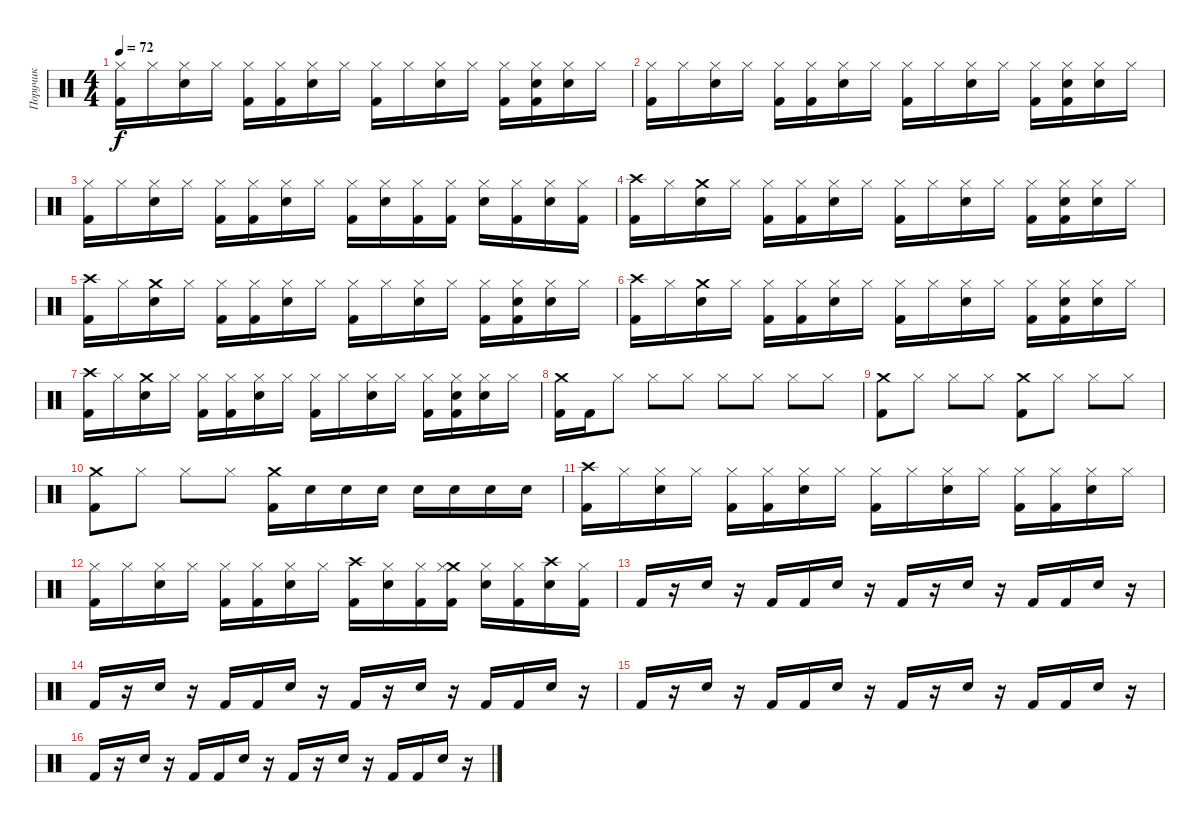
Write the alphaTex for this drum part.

\track ("Поручик" "Поручик") {instrument percussion}
\staff {score}
\articulation defaults
\ts (4 4)
\tempo 72
\clef neutral
\ks c
("Hi-Hat (closed)" "Kick (hit) 2").16{dy f} "Hi-Hat (closed)".16 ("Electric Snare (hit)" "Hi-Hat (closed)").16 "Hi-Hat (closed)".16 ("Hi-Hat (closed)" "Kick (hit) 2").16 ("Hi-Hat (closed)" "Kick (hit) 2").16 ("Electric Snare (hit)" "Hi-Hat (closed)").16 "Hi-Hat (closed)".16 ("Hi-Hat (closed)" "Kick (hit) 2").16 "Hi-Hat (closed)".16 ("Electric Snare (hit)" "Hi-Hat (closed)").16 "Hi-Hat (closed)".16 ("Hi-Hat (closed)" "Kick (hit) 2").16 ("Snare (hit) 2" "Hi-Hat (closed)" "Kick (hit) 2").16 ("Electric Snare (hit)" "Hi-Hat (closed)").16 "Hi-Hat (closed)".16 |
("Hi-Hat (closed)" "Kick (hit) 2").16 "Hi-Hat (closed)".16 ("Electric Snare (hit)" "Hi-Hat (closed)").16 "Hi-Hat (closed)".16 ("Hi-Hat (closed)" "Kick (hit) 2").16 ("Hi-Hat (closed)" "Kick (hit) 2").16 ("Electric Snare (hit)" "Hi-Hat (closed)").16 "Hi-Hat (closed)".16 ("Hi-Hat (closed)" "Kick (hit) 2").16 "Hi-Hat (closed)".16 ("Electric Snare (hit)" "Hi-Hat (closed)").16 "Hi-Hat (closed)".16 ("Hi-Hat (closed)" "Kick (hit) 2").16 ("Snare (hit) 2" "Hi-Hat (closed)" "Kick (hit) 2").16 ("Electric Snare (hit)" "Hi-Hat (closed)").16 "Hi-Hat (closed)".16 |
("Hi-Hat (closed)" "Kick (hit) 2").16 "Hi-Hat (closed)".16 ("Electric Snare (hit)" "Hi-Hat (closed)").16 "Hi-Hat (closed)".16 ("Hi-Hat (closed)" "Kick (hit) 2").16 ("Hi-Hat (closed)" "Kick (hit) 2").16 ("Electric Snare (hit)" "Hi-Hat (closed)").16 "Hi-Hat (closed)".16 ("Hi-Hat (closed)" "Kick (hit) 2").16 ("Electric Snare (hit)" "Hi-Hat (closed)").16 ("Hi-Hat (closed)" "Kick (hit) 2").16 ("Hi-Hat (closed)" "Kick (hit) 2").16 ("Electric Snare (hit)" "Hi-Hat (closed)").16 ("Hi-Hat (closed)" "Kick (hit) 2").16 ("Electric Snare (hit)" "Hi-Hat (closed)").16 ("Hi-Hat (closed)" "Kick (hit) 2").16 |
("Crash high (hit)" "Kick (hit) 2").16 "Hi-Hat (closed)".16 ("Crash medium (hit)" "Electric Snare (hit)").16 "Hi-Hat (closed)".16 ("Hi-Hat (closed)" "Kick (hit) 2").16 ("Hi-Hat (closed)" "Kick (hit) 2").16 ("Electric Snare (hit)" "Hi-Hat (closed)").16 "Hi-Hat (closed)".16 ("Hi-Hat (closed)" "Kick (hit) 2").16 "Hi-Hat (closed)".16 ("Electric Snare (hit)" "Hi-Hat (closed)").16 "Hi-Hat (closed)".16 ("Hi-Hat (closed)" "Kick (hit) 2").16 ("Snare (hit) 2" "Hi-Hat (closed)" "Kick (hit) 2").16 ("Electric Snare (hit)" "Hi-Hat (closed)").16 "Hi-Hat (closed)".16 |
("Crash high (hit)" "Kick (hit) 2").16 "Hi-Hat (closed)".16 ("Crash medium (hit)" "Electric Snare (hit)").16 "Hi-Hat (closed)".16 ("Hi-Hat (closed)" "Kick (hit) 2").16 ("Hi-Hat (closed)" "Kick (hit) 2").16 ("Electric Snare (hit)" "Hi-Hat (closed)").16 "Hi-Hat (closed)".16 ("Hi-Hat (closed)" "Kick (hit) 2").16 "Hi-Hat (closed)".16 ("Electric Snare (hit)" "Hi-Hat (closed)").16 "Hi-Hat (closed)".16 ("Hi-Hat (closed)" "Kick (hit) 2").16 ("Snare (hit) 2" "Hi-Hat (closed)" "Kick (hit) 2").16 ("Electric Snare (hit)" "Hi-Hat (closed)").16 "Hi-Hat (closed)".16 |
("Crash high (hit)" "Kick (hit) 2").16 "Hi-Hat (closed)".16 ("Crash medium (hit)" "Electric Snare (hit)").16 "Hi-Hat (closed)".16 ("Hi-Hat (closed)" "Kick (hit) 2").16 ("Hi-Hat (closed)" "Kick (hit) 2").16 ("Electric Snare (hit)" "Hi-Hat (closed)").16 "Hi-Hat (closed)".16 ("Hi-Hat (closed)" "Kick (hit) 2").16 "Hi-Hat (closed)".16 ("Electric Snare (hit)" "Hi-Hat (closed)").16 "Hi-Hat (closed)".16 ("Hi-Hat (closed)" "Kick (hit) 2").16 ("Snare (hit) 2" "Hi-Hat (closed)" "Kick (hit) 2").16 ("Electric Snare (hit)" "Hi-Hat (closed)").16 "Hi-Hat (closed)".16 |
("Crash high (hit)" "Kick (hit) 2").16 "Hi-Hat (closed)".16 ("Crash medium (hit)" "Electric Snare (hit)").16 "Hi-Hat (closed)".16 ("Hi-Hat (closed)" "Kick (hit) 2").16 ("Hi-Hat (closed)" "Kick (hit) 2").16 ("Electric Snare (hit)" "Hi-Hat (closed)").16 "Hi-Hat (closed)".16 ("Hi-Hat (closed)" "Kick (hit) 2").16 "Hi-Hat (closed)".16 ("Electric Snare (hit)" "Hi-Hat (closed)").16 "Hi-Hat (closed)".16 ("Hi-Hat (closed)" "Kick (hit) 2").16 ("Snare (hit) 2" "Hi-Hat (closed)" "Kick (hit) 2").16 ("Electric Snare (hit)" "Hi-Hat (closed)").16 "Hi-Hat (closed)".16 |
("Crash medium (hit)" "Kick (hit) 2").16 "Kick (hit) 2".16 "Hi-Hat (closed)".8 "Hi-Hat (closed)".8 "Hi-Hat (closed)".8 "Hi-Hat (closed)".8 "Hi-Hat (closed)".8 "Hi-Hat (closed)".8 "Hi-Hat (closed)".8 |
("Crash medium (hit)" "Kick (hit) 2").8 "Hi-Hat (closed)".8 "Hi-Hat (closed)".8 "Hi-Hat (closed)".8 ("Crash medium (hit)" "Kick (hit) 2").8 "Hi-Hat (closed)".8 "Hi-Hat (closed)".8 "Hi-Hat (closed)".8 |
("Crash medium (hit)" "Kick (hit) 2").8 "Hi-Hat (closed)".8 "Hi-Hat (closed)".8 "Hi-Hat (closed)".8 ("Crash medium (hit)" "Kick (hit) 2").16 "Electric Snare (hit)".16 "Electric Snare (hit)".16 "Electric Snare (hit)".16 "Electric Snare (hit)".16 "Electric Snare (hit)".16 "Electric Snare (hit)".16 "Electric Snare (hit)".16 |
("Crash high (hit)" "Kick (hit) 2").16 "Hi-Hat (closed)".16 ("Electric Snare (hit)" "Hi-Hat (closed)").16 "Hi-Hat (closed)".16 ("Hi-Hat (closed)" "Kick (hit) 2").16 ("Hi-Hat (closed)" "Kick (hit) 2").16 ("Electric Snare (hit)" "Hi-Hat (closed)").16 "Hi-Hat (closed)".16 ("Hi-Hat (closed)" "Kick (hit) 2").16 "Hi-Hat (closed)".16 ("Electric Snare (hit)" "Hi-Hat (closed)").16 "Hi-Hat (closed)".16 ("Hi-Hat (closed)" "Kick (hit) 2").16 ("Hi-Hat (closed)" "Kick (hit) 2").16 ("Electric Snare (hit)" "Hi-Hat (closed)").16 "Hi-Hat (closed)".16 |
("Hi-Hat (closed)" "Kick (hit) 2").16 "Hi-Hat (closed)".16 ("Electric Snare (hit)" "Hi-Hat (closed)").16 "Hi-Hat (closed)".16 ("Hi-Hat (closed)" "Kick (hit) 2").16 ("Hi-Hat (closed)" "Kick (hit) 2").16 ("Electric Snare (hit)" "Hi-Hat (closed)").16 "Hi-Hat (closed)".16 ("Crash high (hit)" "Kick (hit) 2").16 ("Electric Snare (hit)" "Hi-Hat (closed)").16 ("Hi-Hat (closed)" "Kick (hit) 2").16 ("Crash medium (hit)" "Hi-Hat (closed)" "Kick (hit) 2").16 ("Electric Snare (hit)" "Hi-Hat (closed)").16 ("Hi-Hat (closed)" "Kick (hit) 2").16 ("Crash high (hit)" "Electric Snare (hit)").16 ("Hi-Hat (closed)" "Kick (hit) 2").16 |
"Kick (hit) 2".16 r.16 "Electric Snare (hit)".16 r.16 "Kick (hit) 2".16 "Kick (hit) 2".16 "Electric Snare (hit)".16 r.16 "Kick (hit) 2".16 r.16 "Electric Snare (hit)".16 r.16 "Kick (hit) 2".16 "Kick (hit) 2".16 "Electric Snare (hit)".16 r.16 |
"Kick (hit) 2".16 r.16 "Electric Snare (hit)".16 r.16 "Kick (hit) 2".16 "Kick (hit) 2".16 "Electric Snare (hit)".16 r.16 "Kick (hit) 2".16 r.16 "Electric Snare (hit)".16 r.16 "Kick (hit) 2".16 "Kick (hit) 2".16 "Electric Snare (hit)".16 r.16 |
"Kick (hit) 2".16 r.16 "Electric Snare (hit)".16 r.16 "Kick (hit) 2".16 "Kick (hit) 2".16 "Electric Snare (hit)".16 r.16 "Kick (hit) 2".16 r.16 "Electric Snare (hit)".16 r.16 "Kick (hit) 2".16 "Kick (hit) 2".16 "Electric Snare (hit)".16 r.16 |
"Kick (hit) 2".16 r.16 "Electric Snare (hit)".16 r.16 "Kick (hit) 2".16 "Kick (hit) 2".16 "Electric Snare (hit)".16 r.16 "Kick (hit) 2".16 r.16 "Electric Snare (hit)".16 r.16 "Kick (hit) 2".16 "Kick (hit) 2".16 "Electric Snare (hit)".16 r.16
